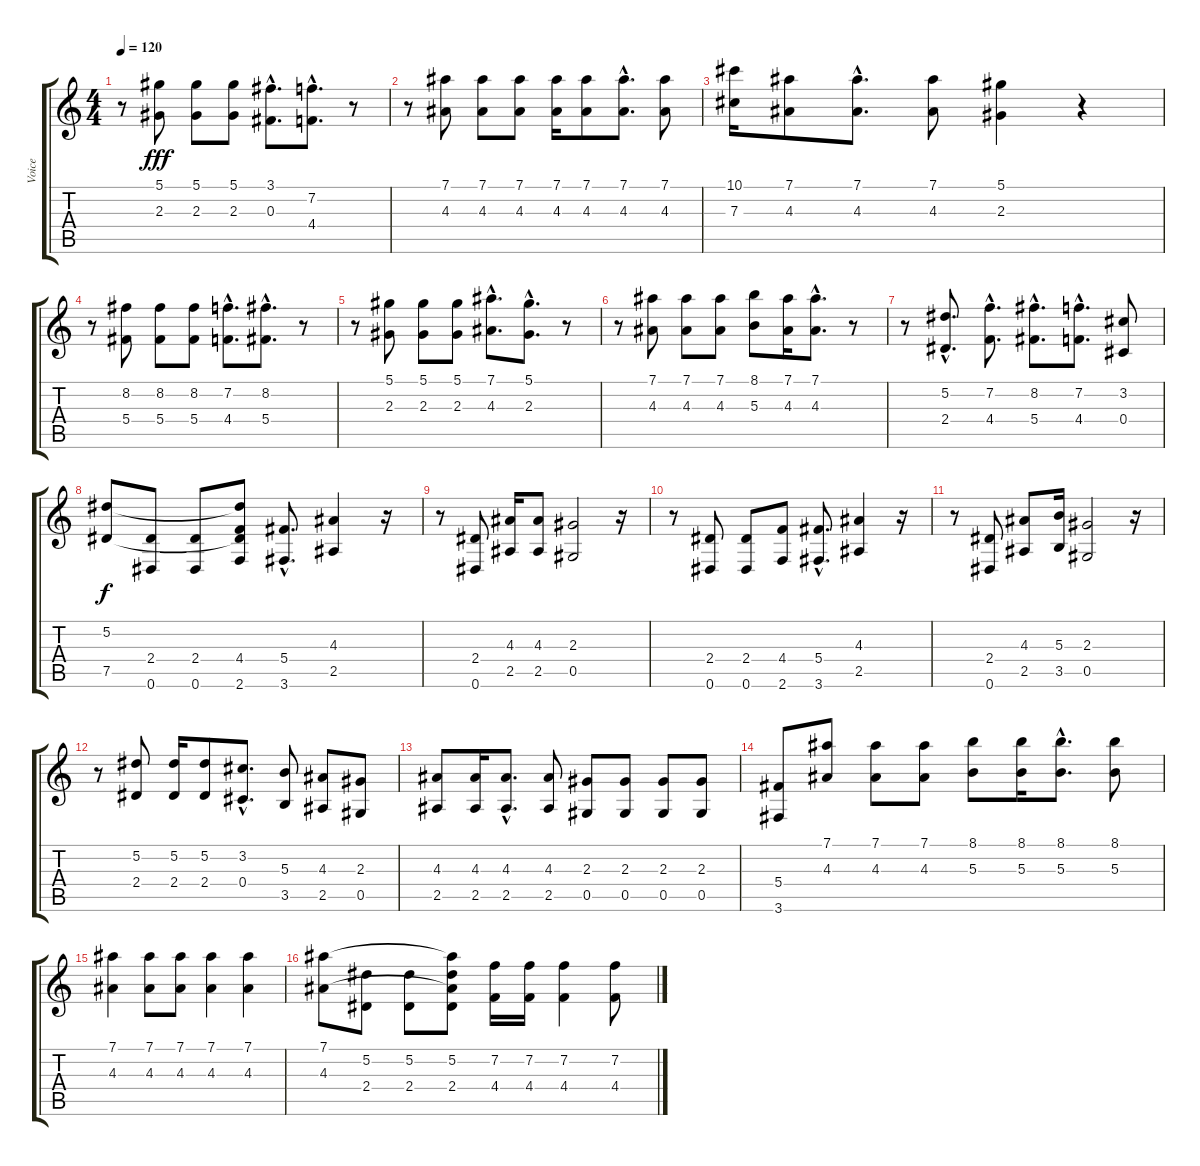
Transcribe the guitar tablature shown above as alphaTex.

\track ("Voice" "Voice") {instrument lead6voice}
\staff {score tabs}
\tuning (Eb5 Bb4 Gb4 Db4 Ab3 Eb3) {hide}
\ts (4 4)
\tempo 120
\clef g2
\ks c
r.8{dy fff} (5.1 2.3).8 (5.1 2.3).8 (5.1 2.3).8 (3.1{hac} 0.3{hac}).8{d} (7.2{hac} 4.4{hac}).8{d} r.8 |
r.8 (7.1 4.3).8 (7.1 4.3).8 (7.1 4.3).8 (7.1 4.3).16 (7.1 4.3).8 (7.1{hac} 4.3{hac}).8{d} (7.1 4.3).8 |
(10.1 7.3).16 (7.1 4.3).8 (7.1{hac} 4.3{hac}).8{d} (7.1 4.3).8 (5.1 2.3).4 r.4 |
r.8 (8.2 5.4).8 (8.2 5.4).8 (8.2 5.4).8 (7.2{hac} 4.4{hac}).8{d} (8.2{hac} 5.4{hac}).8{d} r.8 |
r.8 (5.1 2.3).8 (5.1 2.3).8 (5.1 2.3).8 (7.1{hac} 4.3{hac}).8{d} (5.1{hac} 2.3{hac}).8{d} r.8 |
r.8 (7.1 4.3).8 (7.1 4.3).8 (7.1 4.3).8 (8.1 5.3).8 (7.1 4.3).16 (7.1{hac} 4.3{hac}).8{d} r.8 |
r.8 (5.2{hac} 2.4{hac}).8{d} (7.2{hac} 4.4{hac}).8{d} (8.2{hac} 5.4{hac}).8{d} (7.2{hac} 4.4{hac}).8{d} (3.2 0.4).8 |
(5.2 7.5).8{dy f} (2.4 0.6).8 (2.4 0.6).8 (5.2{t} 4.4 7.5{t} 2.6).8 (5.4{hac} 3.6{hac}).8{d} (4.3 2.5).4 r.16 |
r.8 (2.4 0.6).8 (4.3 2.5).16 (4.3 2.5).8 (2.3 0.5).2 r.16 |
r.8 (2.4 0.6).8 (2.4 0.6).8 (4.4 2.6).8 (5.4{hac} 3.6{hac}).8{d} (4.3 2.5).4 r.16 |
r.8 (2.4 0.6).8 (4.3 2.5).8 (5.3 3.5).16 (2.3 0.5).2 r.16 |
r.8 (5.2 2.4).8 (5.2 2.4).16 (5.2 2.4).8 (3.2{hac} 0.4{hac}).8{d} (5.3 3.5).8 (4.3 2.5).8 (2.3 0.5).8 |
(4.3 2.5).8 (4.3 2.5).16 (4.3{hac} 2.5{hac}).8{d} (4.3 2.5).8 (2.3 0.5).8 (2.3 0.5).8 (2.3 0.5).8 (2.3 0.5).8 |
(5.4 3.6).8 (7.1 4.3).8 (7.1 4.3).8 (7.1 4.3).8 (8.1 5.3).8 (8.1 5.3).16 (8.1{hac} 5.3{hac}).8{d} (8.1 5.3).8 |
(7.1 4.3).4 (7.1 4.3).8 (7.1 4.3).8 (7.1 4.3).4 (7.1 4.3).4 |
(7.1 4.3).8 (5.2 2.4).8 (5.2 2.4).8 (7.1{t} 5.2 4.3{t} 2.4).8 (7.2 4.4).16 (7.2 4.4).16 (7.2 4.4).4 (7.2 4.4).8
